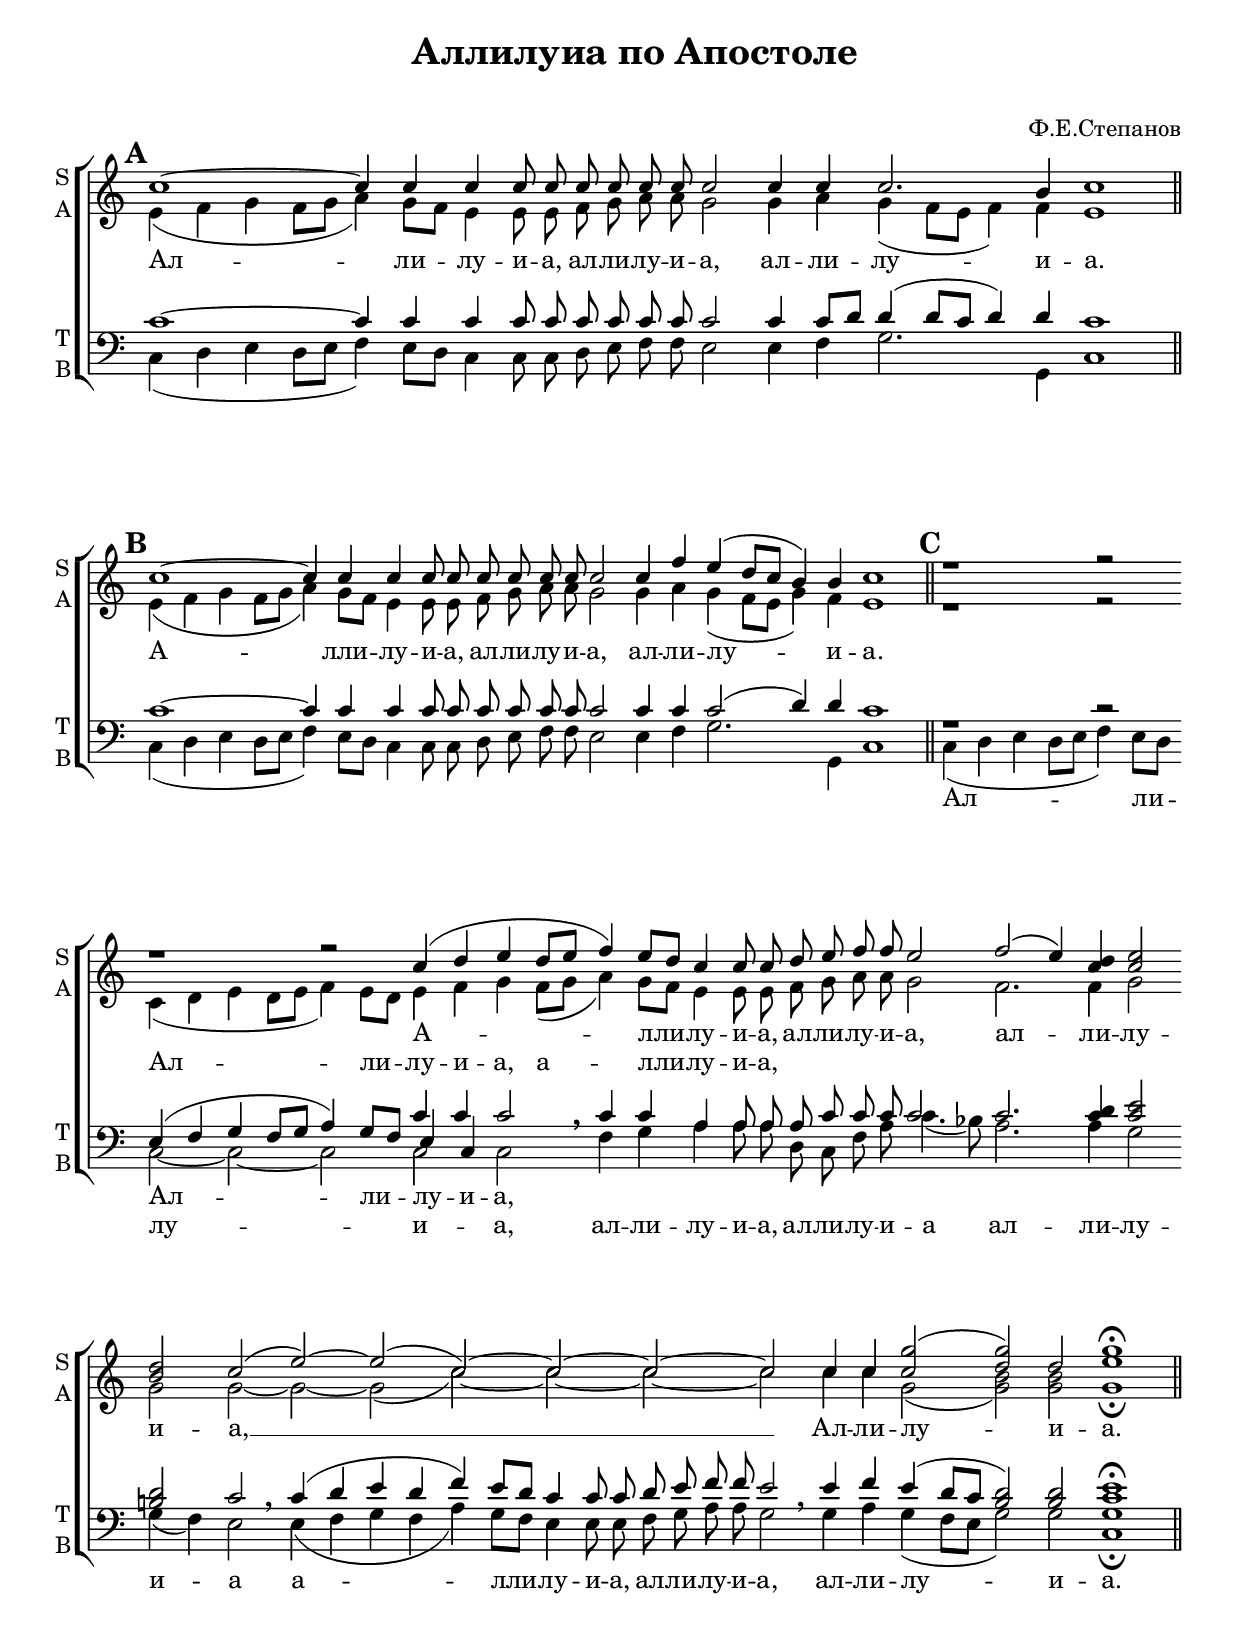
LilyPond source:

 \version "2.18.0"

keyTime = { \key c \major }

soprano = \relative c''  {
        \set Score.markFormatter = #format-mark-box-numbers
	\autoBeamOff
        \cadenzaOn
        \mark \default 
        c1~ c4 c c c8 c \bar ""
        c c c c c2 \bar ""
        c4 c c2. b4 c1  \bar "||" \mark \default
        
        c1~ c4 c c c8 c \bar ""
        c c c c c2 \bar ""
        c4 f e( d8[ c] b4) b c1  \bar "||" \mark \default
        r1 r2 r1 r2 c4( d e d8[ e] f4) e8[ d] \bar "" c4 c8 c8 \bar ""
        d e f f e2 \bar ""
        f2( e4) <c d>4 <c e>2 \bar "" <b d> c( \bar "" e~) e( c)~ c~ c~ c \bar "" 
        c4 c <c g'>2( <d g>) d <g e>1\fermata \bar "||"        
}

alto = \relative a' {
	\autoBeamOff
	\cadenzaOn
	e4( f g f8[ g] a4) g8[ f] e4 e8 e8 \bar ""
	f g a a g2 \bar ""
	g4 a g( f8[ e] f4) f e1 \bar "||"
	
	e4( f g f8[ g] a4) g8[ f] e4 e8 e \bar ""
	f g a a g2 \bar ""
	g4 a g( f8[ e] g4) f e1 \bar "||"
	
	r1 r2
        c4( d e d8[ e] f4) e8[ d] \bar "" e4 f g
        f8[( g] a4) g8[ f] \bar ""e4 e8 e f g a a g2 \bar ""
        f2. f4 g2 \bar "" g g~ \bar "" g~ g( c~) c~ c~ c \bar ""
        c4 c g2( <g b>) q g1\fermata \bar "||"
}

tenor = \relative c' {
	\autoBeamOff
	c1~ c4 c c c8 c \bar ""
	c c c c c2 \bar ""
	c4 c8[ d] d4( d8[ c] d4) d c1 \bar "||"
	c1~ c4 c c c8 c \bar ""
	c c c c c2 \bar ""
	c4 c c2( d4) d c1 \bar ""
	r1 r2
	e,4( f g f8[ g] a4) g8[ f] \bar "" << { \voiceThree e4 c } \new Voice { \voiceOne c' c} >> c2 \breathe \bar ""
	c4 c \bar "" a a8 a a c c c c2 c2. <c d>4 <c e>2 \bar "" <b d> c2  \bar ""
	c4( d e d f) e8[ d] c4 c8 c d e f f e2 \bar ""
	e4 f e( d8[ c] <b d>2) q <c e>1\fermata \bar "||"
}

bass = \relative c {
	\autoBeamOff
	c4( d e d8[ e] f4) e8[ d] c4 c8 c \bar ""
	d e f f e2 \bar ""
	e4 f g2. g,4 c1 \bar "||"
	
	c4( d e d8[ e] f4) e8[ d] c4 c8 c \bar ""
	d e f f e2 \bar ""
	e4 f g2. g,4 c1 \bar "||"
	
	c4( d e d8[ e] f4) e8[ d] \bar "" c2~ c~ c c c \breathe \bar ""
	f4 g \bar "" a a8 a \bar ""
	d, c f a c4.( bes8) \bar ""
	a2. a4 g2 \bar "" g4( f) e2 \breathe \bar ""
	e4( f g f a) g8[ f] e4 e8 e \bar "" f g a a g2 \breathe \bar ""
	g4 a g( f8[ e] g2) g <c, g'>1\fermata \bar "||"
	     
}


lyrsoprano = \lyricmode {
	Ал -- ли -- лу -- и -- а, ал -- ли -- лу -- и -- а, ал -- ли -- лу -- и -- а.
	А -- лли -- лу -- и -- а, ал -- ли -- лу -- и -- а, ал -- ли -- лу -- и -- а.
	А -- лли -- лу -- и -- а, ал -- ли -- лу -- и -- а, ал -- ли -- лу -- и -- а, __ 
	Ал -- ли -- лу -- и -- а.
}

lyralt = \lyricmode { 
      \repeat unfold 30 { \skip 1 }
      Ал -- ли -- лу -- и -- а, а -- лли -- лу -- и -- а, 
}

lyrtenor = \lyricmode { 
    \repeat unfold 30 { \skip 1 }
    Ал -- ли -- лу -- и -- а,
}

lyrbass = \lyricmode {
    \repeat unfold 30 { \skip 1 }
    
    Ал -- ли -- лу -- и -- а, ал -- ли -- лу -- и -- а, ал -- ли -- лу -- и -- а
    ал -- ли -- лу -- и -- а а -- лли -- лу -- и -- а, ал -- ли -- лу -- и -- а, 
    ал -- ли -- лу -- и -- а.
}



#(set-default-paper-size "a4") 
\paper { 
  indent = 0
  top-margin = 15
  left-margin = 15
  right-margin = 10
  bottom-margin = 15
  ragged-bottom = ##f
  ragged-last-bottom = ##f
}

\header {
	  title = #"Аллилуиа по Апостоле"
		subtitle = #" "
          composer = #"Ф.Е.Степанов"
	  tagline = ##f
	}
	
\score { 
  \new ChoirStaff  <<

	% Партия сопрано и альта
    \new Staff = "sa" <<
	\set Staff.instrumentName = \markup { \column { "S" \line { "A" } } }
	\set Staff.shortInstrumentName = \markup { \column { "S" \line { "A" } } }
      \clef treble
      \new Voice = "Sop" { \voiceOne \keyTime \soprano }
      \new Voice = "Alto" { \voiceTwo \alto }
    >>
	\new Lyrics \lyricsto "Sop" { \lyrsoprano }
	\new Lyrics \lyricsto "Alto" { \lyralt }
    
	% партия баса и тенора
    \new Staff = "tb" <<
	\set Staff.instrumentName = \markup { \column { "T" \line { "B" } } }
	\set Staff.shortInstrumentName = \markup { \column { "T" \line { "B" } } }
      \clef "bass"
      \new Voice = "Tenor" { \voiceOne \keyTime \tenor }
      \new Voice = "Bass" { \voiceTwo \bass }
    >>
    \new Lyrics \lyricsto "Tenor" { \lyrtenor }
    \new Lyrics \lyricsto "Bass" { \lyrbass }


  >>
  \layout { 
    \context {
      \Staff
      % удаляем обозначение темпа из общего плана
      \remove "Time_signature_engraver"
    }
  }
  \midi { \tempo 4=120 }
}
